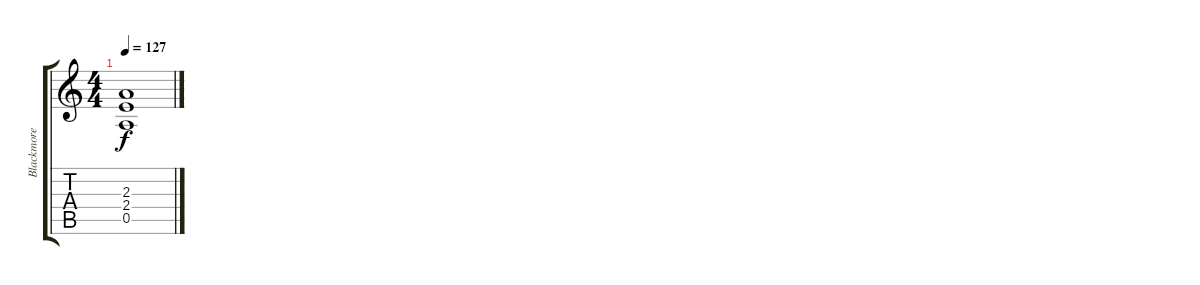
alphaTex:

\track ("Blackmore Rhythm" "Blackmore ") {instrument overdrivenguitar}
\staff {score tabs}
\tuning (E4 B3 G3 D3 A2 E2) {hide}
\ts (4 4)
\tempo 127
\clef g2
\ks c
(2.3{t} 2.4{t} 0.5{t}).1{dy f}
